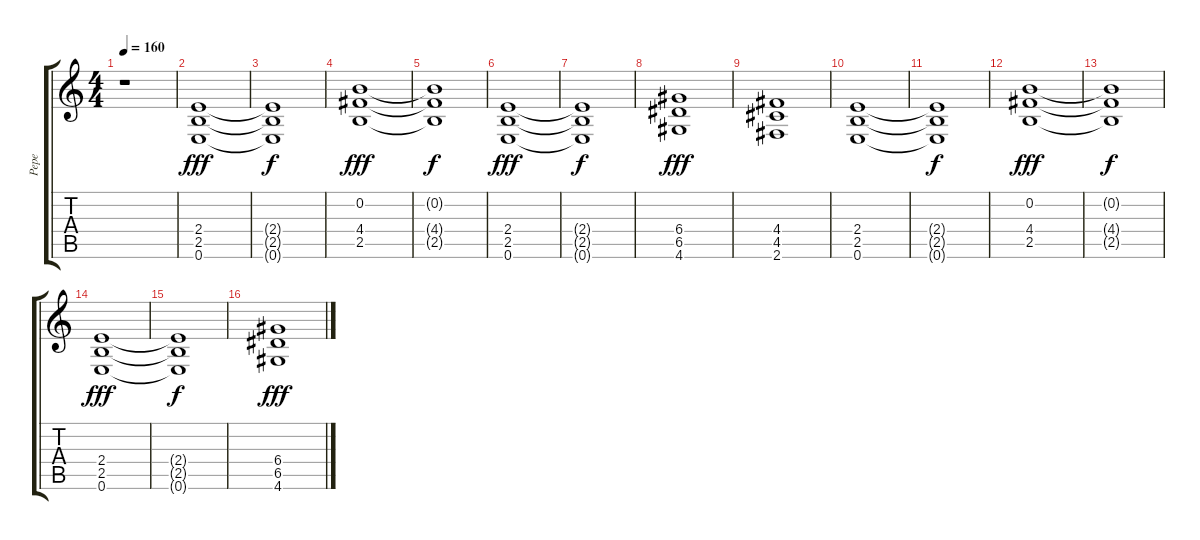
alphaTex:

\track ("Pepe" "Pepe") {instrument acousticguitarsteel}
\staff {score tabs}
\tuning (E4 B3 G3 D3 A2 E2) {hide}
\ts (4 4)
\tempo 160
\clef g2
\ks c
r.1{dy fff} |
(2.4 2.5 0.6).1 |
(2.4{t} 2.5{t} 0.6{t}).1{dy f} |
(0.2 4.4 2.5).1{dy fff} |
(0.2{t} 4.4{t} 2.5{t}).1{dy f} |
(2.4 2.5 0.6).1{dy fff} |
(2.4{t} 2.5{t} 0.6{t}).1{dy f} |
(6.4 6.5 4.6).1{dy fff} |
(4.4 4.5 2.6).1 |
(2.4 2.5 0.6).1 |
(2.4{t} 2.5{t} 0.6{t}).1{dy f} |
(0.2 4.4 2.5).1{dy fff} |
(0.2{t} 4.4{t} 2.5{t}).1{dy f} |
(2.4 2.5 0.6).1{dy fff} |
(2.4{t} 2.5{t} 0.6{t}).1{dy f} |
(6.4 6.5 4.6).1{dy fff}
